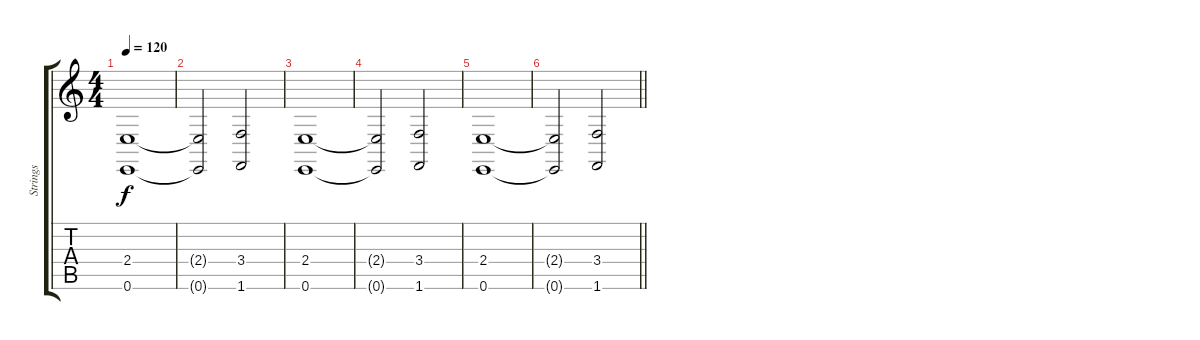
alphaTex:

\track ("Strings" "Strings") {instrument synthstrings1}
\staff {score tabs}
\tuning (E4 B3 G3 D3 A2 E2) {hide}
\ts (4 4)
\tempo 120
\clef g2
\ks c
(2.4 0.6).1{dy f} |
(2.4{t} 0.6{t}).2 (3.4 1.6).2 |
(2.4 0.6).1 |
(2.4{t} 0.6{t}).2 (3.4 1.6).2 |
(2.4 0.6).1 |
\barLineRight lightlight
(2.4{t} 0.6{t}).2 (3.4 1.6).2
